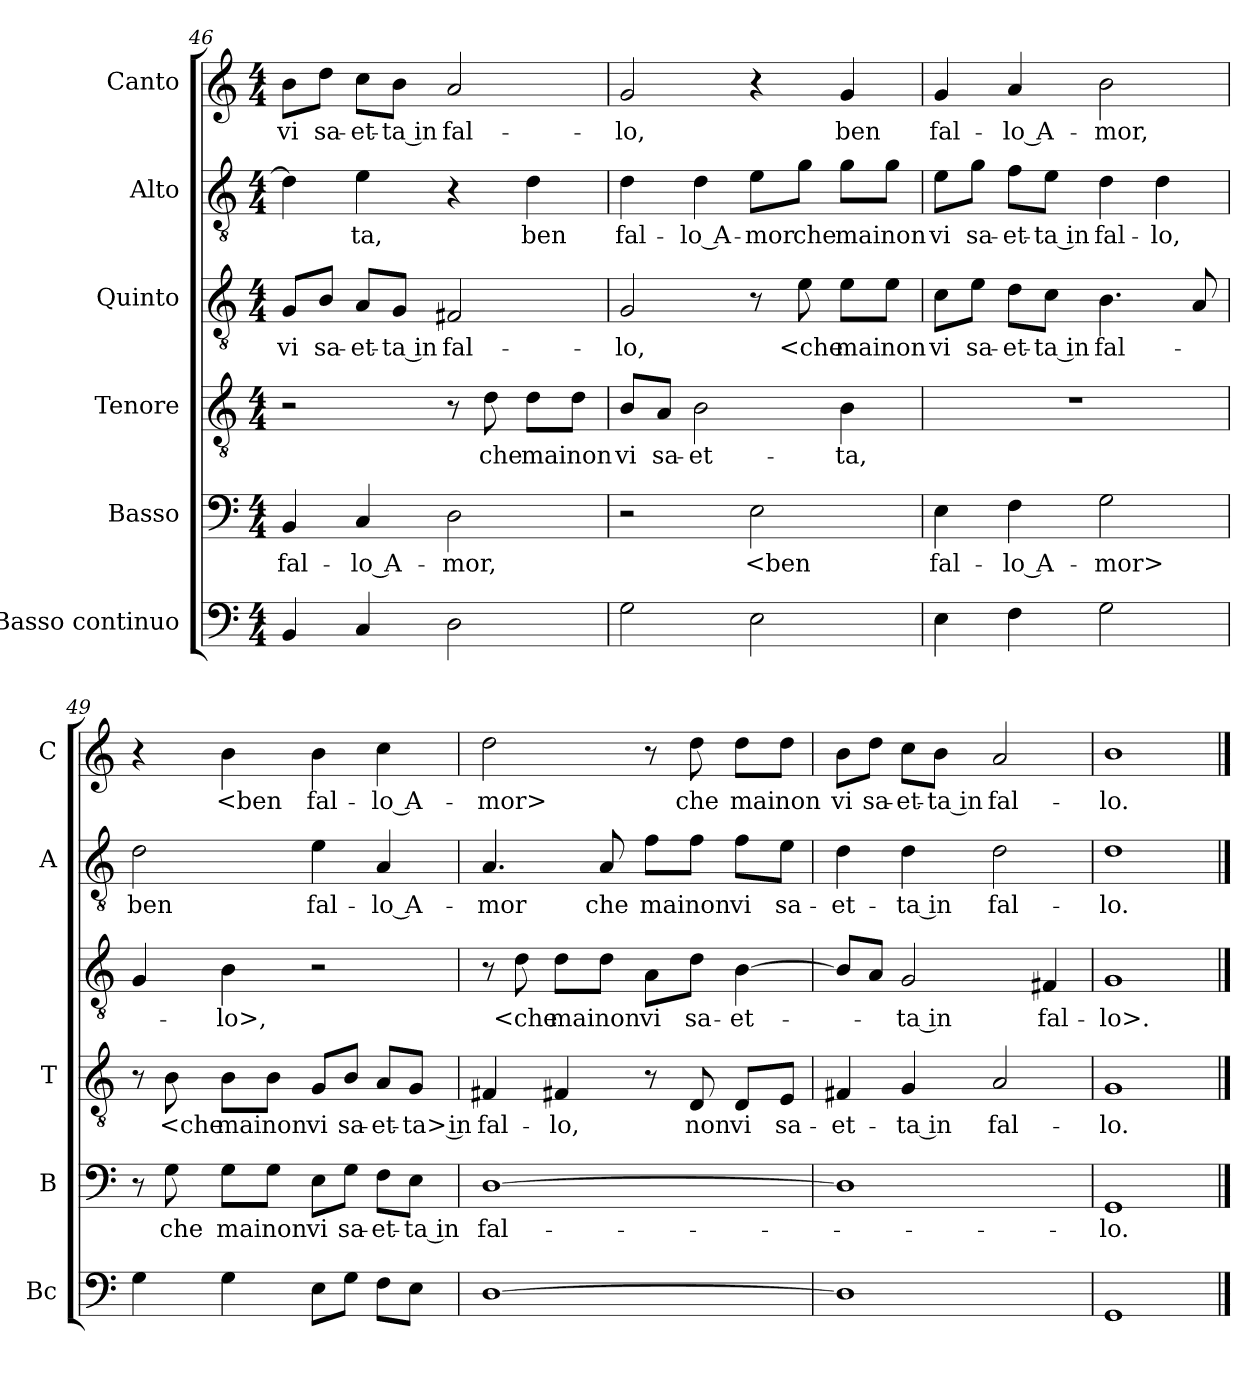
**kern	**kern	**text	**kern	**text	**kern	**text	**kern	**text	**kern	**text
*part6	*part5	*part5	*part4	*part4	*part3	*part3	*part2	*part2	*part1	*part1
*staff6	*staff5	*staff5	*staff4	*staff4	*staff3	*staff3	*staff2	*staff2	*staff1	*staff1
*I"Basso continuo	*I"Basso	*	*I"Tenore	*	*I"Quinto	*	*I"Alto	*	*I"Canto	*
*I'Bc	*I'B	*	*I'T	*	*	*	*I'A	*	*I'C	*
*clefF4	*clefF4	*	*clefGv2	*	*clefGv2	*	*clefGv2	*	*clefG2	*
*k[]	*k[]	*	*k[]	*	*k[]	*	*k[]	*	*k[]	*
*C:	*C:	*	*C:	*	*C:	*	*C:	*	*C:	*
*M4/4	*M4/4	*	*M4/4	*	*M4/4	*	*M4/4	*	*M4/4	*
=46	=46	=46	=46	=46	=46	=46	=46	=46	=46	=46
4BB	4BB	fal-	2r	.	8G/L	vi	4d]	.	8b\L	vi
.	.	.	.	.	8B/J	sa-	.	.	8dd\J	sa-
4C	4C	-lo A-	.	.	8A/L	-et-	4e	-ta,	8cc\L	-et-
.	.	.	.	.	8G/J	-ta in	.	.	8b\J	-ta in
2D	2D	-mor,	8r	.	2F#X	fal-	4r	.	2a	fal-
.	.	.	8d	che	.	.	.	.	.	.
.	.	.	8d\L	mai	.	.	4d	ben	.	.
.	.	.	8d\J	non	.	.	.	.	.	.
=47	=47	=47	=47	=47	=47	=47	=47	=47	=47	=47
2G	2r	.	8B/L	vi	2G	-lo,	4d	fal-	2g	-lo,
.	.	.	8A/J	sa-	.	.	.	.	.	.
.	.	.	2B	-et-	.	.	4d	-lo A-	.	.
2E	2E	<ben	.	.	8r	.	8e\L	-mor	4r	.
.	.	.	.	.	8e	<che	8g\J	che	.	.
.	.	.	4B	-ta,	8e\L	mai	8g\L	mai	4g	ben
.	.	.	.	.	8e\J	non	8g\J	non	.	.
=48	=48	=48	=48	=48	=48	=48	=48	=48	=48	=48
4E	4E	fal-	1r	.	8c\L	vi	8e\L	vi	4g	fal-
.	.	.	.	.	8e\J	sa-	8g\J	sa-	.	.
4F	4F	-lo A-	.	.	8d\L	-et-	8f\L	-et-	4a	-lo A-
.	.	.	.	.	8c\J	-ta in	8e\J	-ta in	.	.
2G	2G	-mor>	.	.	4.B	fal-	4d	fal-	2b	-mor,
.	.	.	.	.	.	.	4d	-lo,	.	.
.	.	.	.	.	8A	.	.	.	.	.
=49	=49	=49	=49	=49	=49	=49	=49	=49	=49	=49
4G	8r	.	8r	.	4G	.	2d	ben	4r	.
.	8G	che	8B	<che	.	.	.	.	.	.
4G	8G\L	mai	8B\L	mai	4B	-lo>,	.	.	4b	<ben
.	8G\J	non	8B\J	non	.	.	.	.	.	.
8E\L	8E\L	vi	8G/L	vi	2r	.	4e	fal-	4b	fal-
8G\J	8G\J	sa-	8B/J	sa-	.	.	.	.	.	.
8F\L	8F\L	-et-	8A/L	-et-	.	.	4A	-lo A-	4cc	-lo A-
8E\J	8E\J	-ta in	8G/J	-ta> in	.	.	.	.	.	.
=50	=50	=50	=50	=50	=50	=50	=50	=50	=50	=50
[1D	[1D	fal-	4F#X	fal-	8r	.	4.A	-mor	2dd	-mor>
.	.	.	.	.	8d	<che	.	.	.	.
.	.	.	4F#X	-lo,	8d\L	mai	.	.	.	.
.	.	.	.	.	8d\J	non	8A	che	.	.
.	.	.	8r	.	8A\L	vi	8f\L	mai	8r	.
.	.	.	8D	non	8d\J	sa-	8f\J	non	8dd	che
.	.	.	8D/L	vi	[4B	-et-	8f\L	vi	8dd\L	mai
.	.	.	8E/J	sa-	.	.	8e\J	sa-	8dd\J	non
=51	=51	=51	=51	=51	=51	=51	=51	=51	=51	=51
1D]	1D]	.	4F#X	-et-	8B/L]	.	4d	-et-	8b\L	vi
.	.	.	.	.	8A/J	.	.	.	8dd\J	sa-
.	.	.	4G	-ta in	2G	-ta in	4d	-ta in	8cc\L	-et-
.	.	.	.	.	.	.	.	.	8b\J	-ta in
.	.	.	2A	fal-	.	.	2d	fal-	2a	fal-
.	.	.	.	.	4F#X	fal-	.	.	.	.
=52	=52	=52	=52	=52	=52	=52	=52	=52	=52	=52
1GG	1GG	-lo.	1G	-lo.	1G	-lo>.	1d	-lo.	1b	-lo.
==	==	==	==	==	==	==	==	==	==	==
*-	*-	*-	*-	*-	*-	*-	*-	*-	*-	*-
